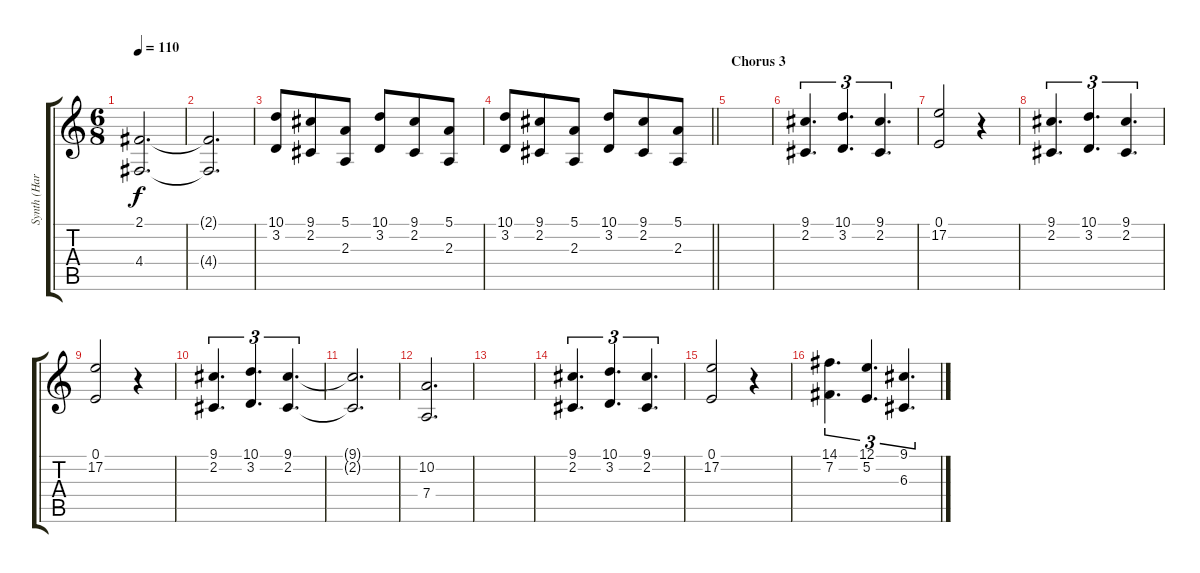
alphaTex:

\track ("Synth (Harmonics)" "Synth (Har") {instrument pad8sweep}
\staff {score tabs}
\tuning (E4 B3 G3 D3 A2 E2) {hide}
\ts (6 8)
\tempo 110
\clef g2
\ks c
(2.1 4.4).2{d dy f} |
(2.1{t} 4.4{t}).2{d} |
(10.1 3.2).8 (9.1 2.2).8 (5.1 2.3).8 (10.1 3.2).8 (9.1 2.2).8 (5.1 2.3).8 |
\barLineRight lightlight
(10.1 3.2).8 (9.1 2.2).8 (5.1 2.3).8 (10.1 3.2).8 (9.1 2.2).8 (5.1 2.3).8 |
\section ("" "Chorus 3")
|
(9.1 2.2).4{d tu (3 2) volume 16 instrument stringensemble1} (10.1 3.2).4{d tu (3 2)} (9.1 2.2).4{d tu (3 2)} |
(0.1 17.2).2 r.4 |
(9.1 2.2).4{d tu (3 2)} (10.1 3.2).4{d tu (3 2)} (9.1 2.2).4{d tu (3 2)} |
(0.1 17.2).2 r.4 |
(9.1 2.2).4{d tu (3 2)} (10.1 3.2).4{d tu (3 2)} (9.1 2.2).4{d tu (3 2)} |
(9.1{t} 2.2{t}).2{d} |
(10.2 7.4).2{d} |
|
(9.1 2.2).4{d tu (3 2) instrument stringensemble1} (10.1 3.2).4{d tu (3 2)} (9.1 2.2).4{d tu (3 2)} |
(0.1 17.2).2 r.4 |
(14.1 7.2).4{d tu (3 2)} (12.1 5.2).4{d tu (3 2)} (9.1 6.3).4{d tu (3 2)}
